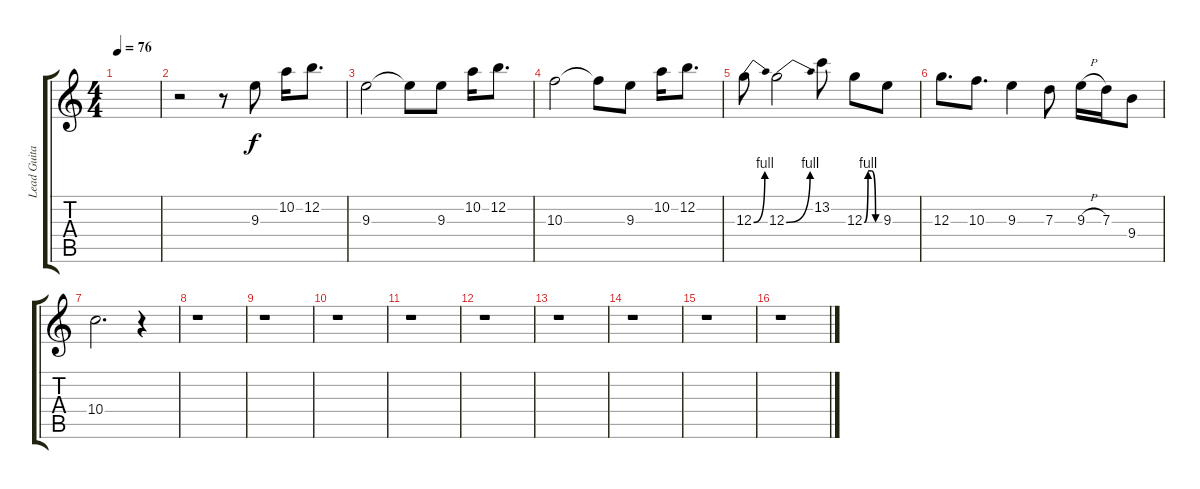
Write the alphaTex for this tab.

\track ("Lead Guitar" "Lead Guita") {instrument distortionguitar}
\staff {score tabs}
\tuning (E4 B3 G3 D3 A2 E2) {hide}
\ts (4 4)
\tempo 76
\clef g2
\ks c
|
r.2 r.8 9.3.8 10.2.16 12.2.8{d} |
9.3.2 9.3{t}.8 9.3.8 10.2.16 12.2.8{d} |
10.3.2 10.3{t}.8 9.3.8 10.2.16 12.2.8{d} |
12.3{be (bend 0 0 60 4)}.8 12.3{be (bend 0 0 60 4)}.2 13.2.8 12.3{be (custom 0 0 15 4 30 4 45 0 60 0)}.8 9.3.8 |
12.3.8{d} 10.3.8{d} 9.3.4 7.3.8 9.3{h}.16 7.3.16 9.4.8 |
10.4.2{d} r.4 |
r.1 |
r.1 |
r.1 |
r.1 |
r.1 |
r.1 |
r.1 |
r.1 |
r.1
